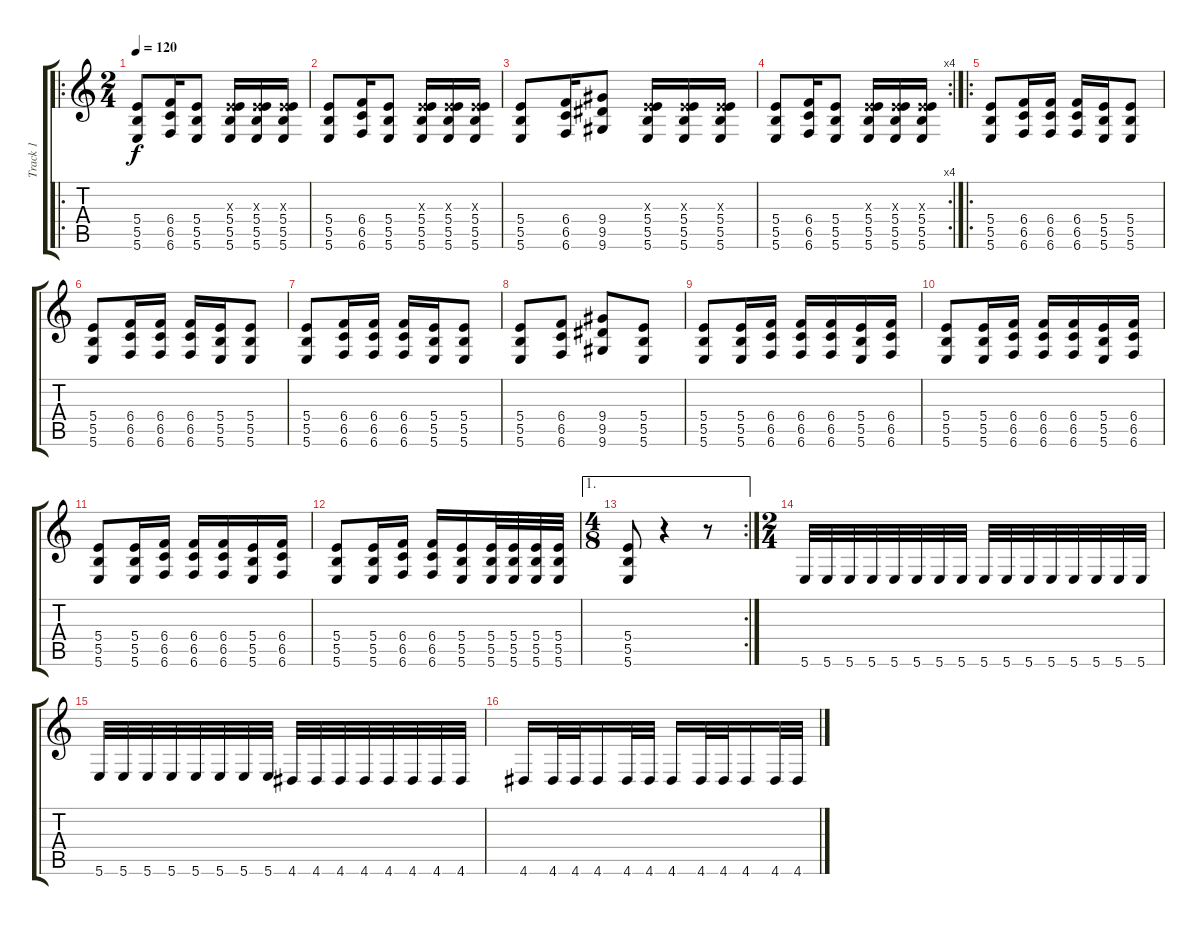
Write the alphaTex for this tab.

\track ("Track 1" "Track 1") {instrument distortionguitar}
\staff {score tabs}
\tuning (Db4 Ab3 E3 B2 Gb2 B1) {hide}
\ro
\ts (2 4)
\tempo 120
\clef g2
\ks c
(5.4 5.5 5.6).8{dy f} (6.4 6.5 6.6).16 (5.4 5.5 5.6).8 (0.3{x} 5.4 5.5 5.6).16 (0.3{x} 5.4 5.5 5.6).16 (0.3{x} 5.4 5.5 5.6).16 |
(5.4 5.5 5.6).8 (6.4 6.5 6.6).16 (5.4 5.5 5.6).8 (0.3{x} 5.4 5.5 5.6).16 (0.3{x} 5.4 5.5 5.6).16 (0.3{x} 5.4 5.5 5.6).16 |
(5.4 5.5 5.6).8 (6.4 6.5 6.6).16 (9.4 9.5 9.6).8 (0.3{x} 5.4 5.5 5.6).16 (0.3{x} 5.4 5.5 5.6).16 (0.3{x} 5.4 5.5 5.6).16 |
\rc 4
(5.4 5.5 5.6).8 (6.4 6.5 6.6).16 (5.4 5.5 5.6).8 (0.3{x} 5.4 5.5 5.6).16 (0.3{x} 5.4 5.5 5.6).16 (0.3{x} 5.4 5.5 5.6).16 |
\ro
(5.4 5.5 5.6).8 (6.4 6.5 6.6).16 (6.4 6.5 6.6).16 (6.4 6.5 6.6).16 (5.4 5.5 5.6).16 (5.4 5.5 5.6).8 |
(5.4 5.5 5.6).8 (6.4 6.5 6.6).16 (6.4 6.5 6.6).16 (6.4 6.5 6.6).16 (5.4 5.5 5.6).16 (5.4 5.5 5.6).8 |
(5.4 5.5 5.6).8 (6.4 6.5 6.6).16 (6.4 6.5 6.6).16 (6.4 6.5 6.6).16 (5.4 5.5 5.6).16 (5.4 5.5 5.6).8 |
(5.4 5.5 5.6).8 (6.4 6.5 6.6).8 (9.4 9.5 9.6).8 (5.4 5.5 5.6).8 |
(5.4 5.5 5.6).8 (5.4 5.5 5.6).16 (6.4 6.5 6.6).16 (6.4 6.5 6.6).16 (6.4 6.5 6.6).16 (5.4 5.5 5.6).16 (6.4 6.5 6.6).16 |
(5.4 5.5 5.6).8 (5.4 5.5 5.6).16 (6.4 6.5 6.6).16 (6.4 6.5 6.6).16 (6.4 6.5 6.6).16 (5.4 5.5 5.6).16 (6.4 6.5 6.6).16 |
(5.4 5.5 5.6).8 (5.4 5.5 5.6).16 (6.4 6.5 6.6).16 (6.4 6.5 6.6).16 (6.4 6.5 6.6).16 (5.4 5.5 5.6).16 (6.4 6.5 6.6).16 |
(5.4 5.5 5.6).8 (5.4 5.5 5.6).16 (6.4 6.5 6.6).16 (6.4 6.5 6.6).16 (5.4 5.5 5.6).16 (5.4 5.5 5.6).32 (5.4 5.5 5.6).32 (5.4 5.5 5.6).32 (5.4 5.5 5.6).32 |
\ae 1
\rc 2
\ts (4 8)
(5.4 5.5 5.6).8 r.4 r.8 |
\ts (2 4)
5.6.32 5.6.32 5.6.32 5.6.32 5.6.32 5.6.32 5.6.32 5.6.32 5.6.32 5.6.32 5.6.32 5.6.32 5.6.32 5.6.32 5.6.32 5.6.32 |
5.6.32 5.6.32 5.6.32 5.6.32 5.6.32 5.6.32 5.6.32 5.6.32 4.6.32 4.6.32 4.6.32 4.6.32 4.6.32 4.6.32 4.6.32 4.6.32 |
4.6.16 4.6.32 4.6.32 4.6.16 4.6.32 4.6.32 4.6.16 4.6.32 4.6.32 4.6.16 4.6.32 4.6.32
